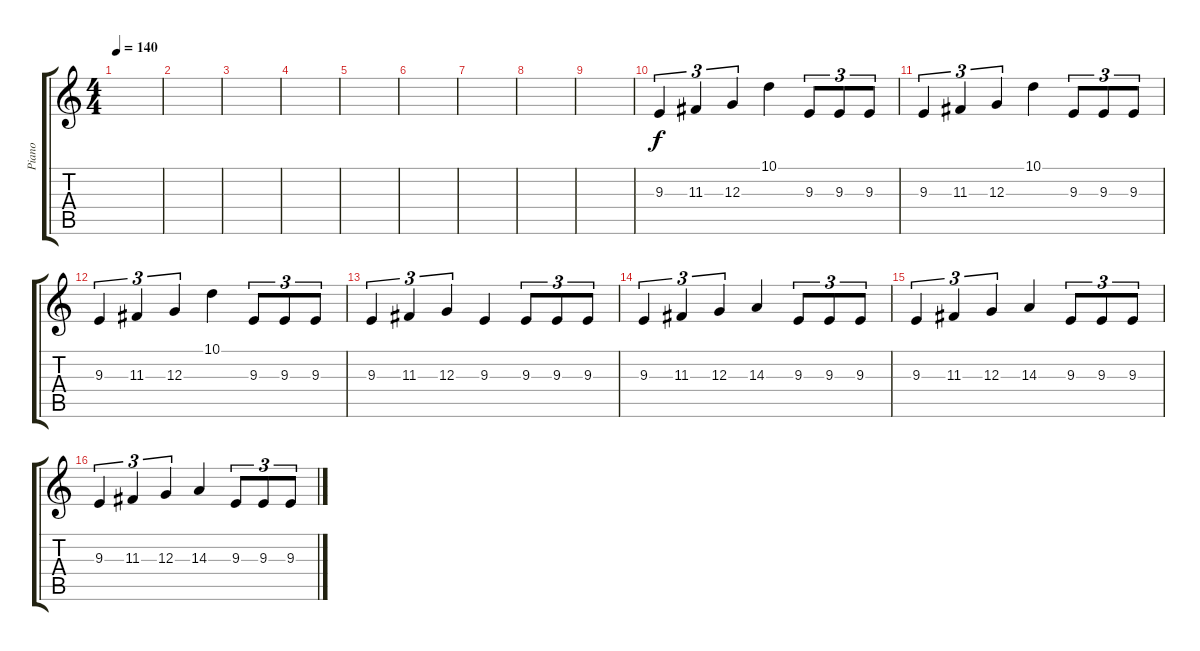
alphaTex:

\track ("Piano" "Piano") {instrument honkytonkpiano}
\staff {score tabs}
\tuning (E4 B3 G3 D3 A2 E2) {hide}
\ts (4 4)
\tempo 140
\clef g2
\ks c
|
|
|
|
|
|
|
|
|
9.3.4{tu (3 2)} 11.3.4{tu (3 2)} 12.3.4{tu (3 2)} 10.1.4 9.3.8{tu (3 2)} 9.3.8{tu (3 2)} 9.3.8{tu (3 2)} |
9.3.4{tu (3 2)} 11.3.4{tu (3 2)} 12.3.4{tu (3 2)} 10.1.4 9.3.8{tu (3 2)} 9.3.8{tu (3 2)} 9.3.8{tu (3 2)} |
9.3.4{tu (3 2)} 11.3.4{tu (3 2)} 12.3.4{tu (3 2)} 10.1.4 9.3.8{tu (3 2)} 9.3.8{tu (3 2)} 9.3.8{tu (3 2)} |
9.3.4{tu (3 2)} 11.3.4{tu (3 2)} 12.3.4{tu (3 2)} 9.3.4 9.3.8{tu (3 2)} 9.3.8{tu (3 2)} 9.3.8{tu (3 2)} |
9.3.4{tu (3 2)} 11.3.4{tu (3 2)} 12.3.4{tu (3 2)} 14.3.4 9.3.8{tu (3 2)} 9.3.8{tu (3 2)} 9.3.8{tu (3 2)} |
9.3.4{tu (3 2)} 11.3.4{tu (3 2)} 12.3.4{tu (3 2)} 14.3.4 9.3.8{tu (3 2)} 9.3.8{tu (3 2)} 9.3.8{tu (3 2)} |
9.3.4{tu (3 2)} 11.3.4{tu (3 2)} 12.3.4{tu (3 2)} 14.3.4 9.3.8{tu (3 2)} 9.3.8{tu (3 2)} 9.3.8{tu (3 2)}
